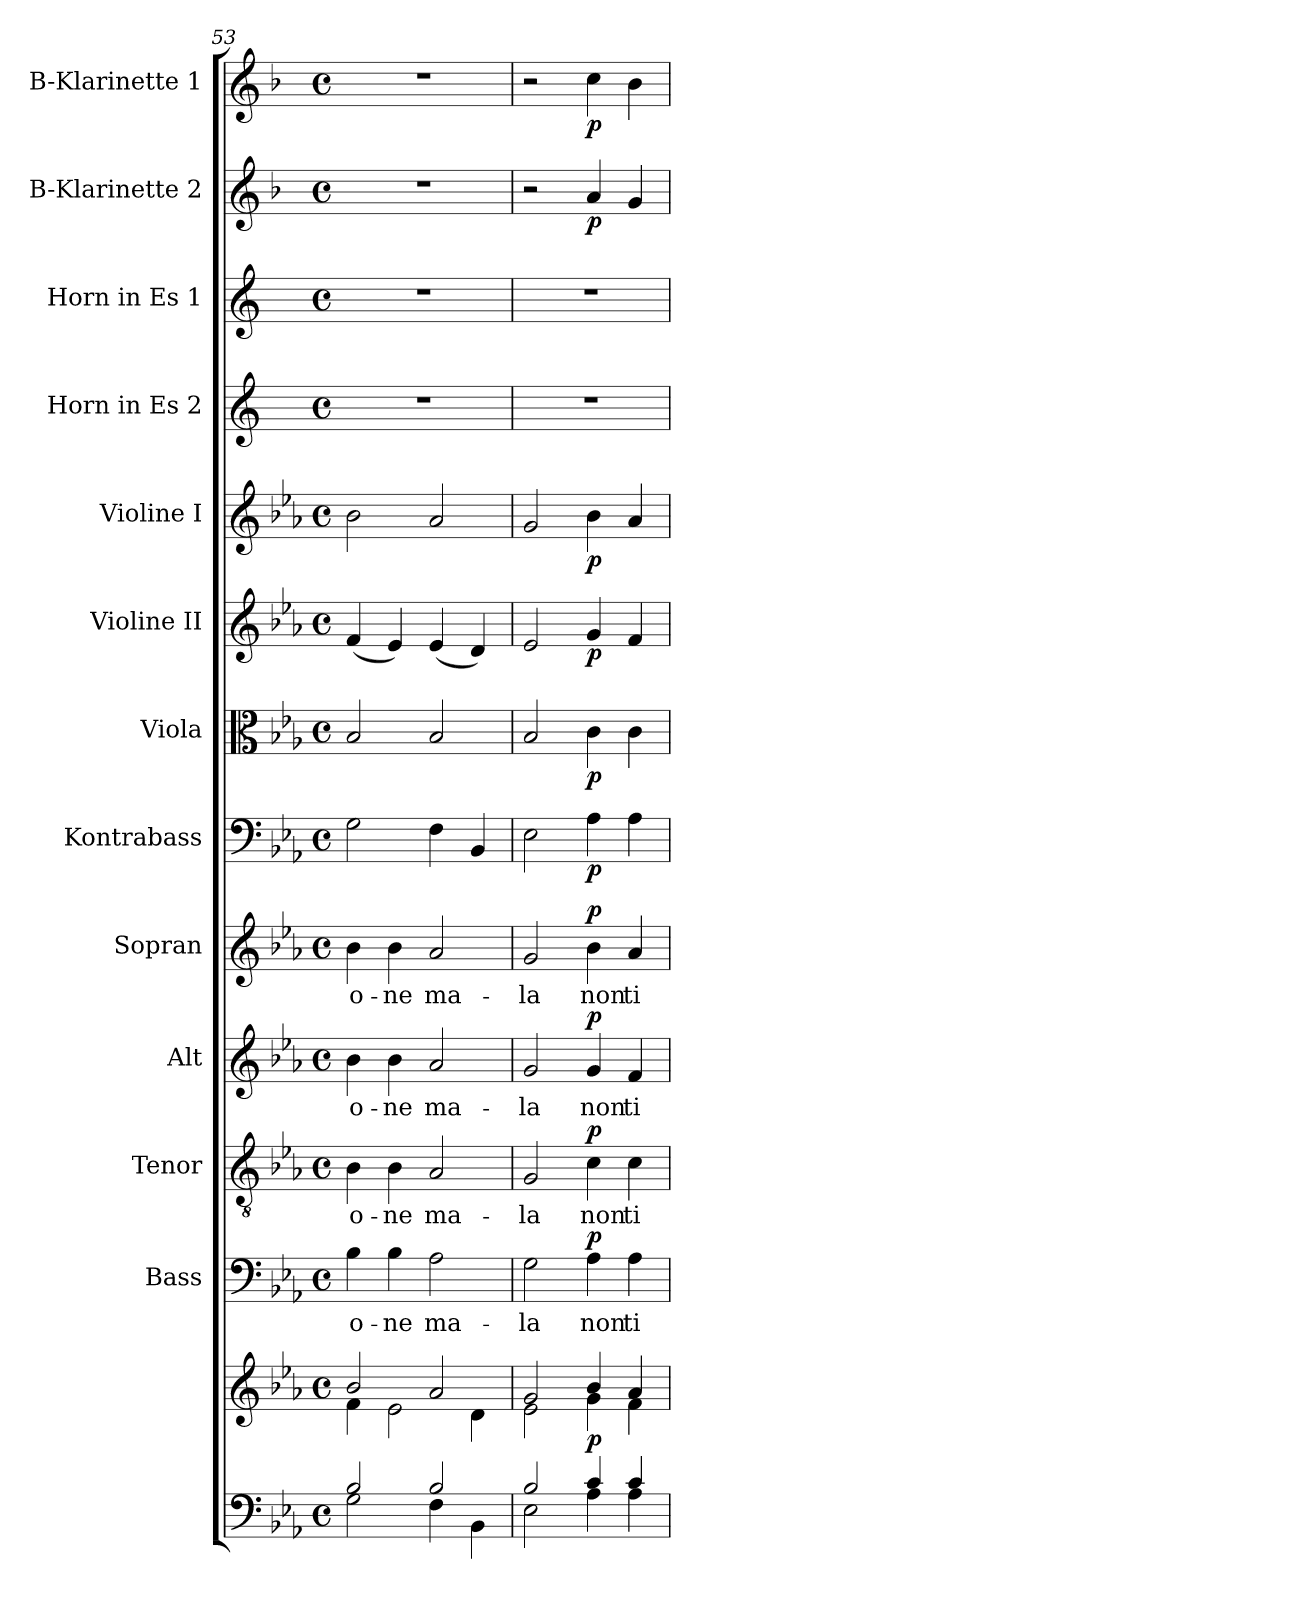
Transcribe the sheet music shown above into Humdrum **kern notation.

**kern	**kern	**dynam	**kern	**text	**dynam	**kern	**text	**dynam	**kern	**text	**dynam	**kern	**text	**dynam	**kern	**dynam	**kern	**dynam	**kern	**dynam	**kern	**dynam	**kern	**kern	**kern	**dynam	**kern	**dynam
*part13	*part13	*part13	*part12	*part12	*part12	*part11	*part11	*part11	*part10	*part10	*part10	*part9	*part9	*part9	*part8	*part8	*part7	*part7	*part6	*part6	*part5	*part5	*part4	*part3	*part2	*part2	*part1	*part1
*staff14	*staff13	*staff13/14	*staff12	*staff12	*staff12	*staff11	*staff11	*staff11	*staff10	*staff10	*staff10	*staff9	*staff9	*staff9	*staff8	*staff8	*staff7	*staff7	*staff6	*staff6	*staff5	*staff5	*staff4	*staff3	*staff2	*staff2	*staff1	*staff1
*	*	*	*I"Bass	*	*	*I"Tenor	*	*	*I"Alt	*	*	*I"Sopran	*	*	*I"Kontrabass	*	*I"Viola	*	*I"Violine II	*	*I"Violine I	*	*I"Horn in Es 2	*I"Horn in Es 1	*I"B-Klarinette 2	*	*I"B-Klarinette 1	*
*	*	*	*I'B.	*	*	*I'T.	*	*	*I'A.	*	*	*I'S.	*	*	*I'Kb.	*	*I'Vla.	*	*I'Vl. II	*	*I'Vl. I	*	*	*	*I'B Kl. 2	*	*I'B Kl. 1	*
*clefF4	*clefG2	*	*clefF4	*	*	*clefGv2	*	*	*clefG2	*	*	*clefG2	*	*	*clefF4	*	*clefC3	*	*clefG2	*	*clefG2	*	*clefG2	*clefG2	*clefG2	*	*clefG2	*
*	*	*	*	*	*	*	*	*	*	*	*	*	*	*	*ITrd7c12	*	*	*	*	*	*	*	*ITrd5c9	*ITrd5c9	*ITrd1c2	*	*ITrd1c2	*
*k[b-e-a-]	*k[b-e-a-]	*	*k[b-e-a-]	*	*	*k[b-e-a-]	*	*	*k[b-e-a-]	*	*	*k[b-e-a-]	*	*	*k[b-e-a-]	*	*k[b-e-a-]	*	*k[b-e-a-]	*	*k[b-e-a-]	*	*k[b-e-a-]	*k[b-e-a-]	*k[b-e-a-]	*	*k[b-e-a-]	*
*E-:	*E-:	*	*E-:	*	*	*E-:	*	*	*E-:	*	*	*E-:	*	*	*E-:	*	*E-:	*	*E-:	*	*E-:	*	*E-:	*E-:	*E-:	*	*E-:	*
*M4/4	*M4/4	*	*M4/4	*	*	*M4/4	*	*	*M4/4	*	*	*M4/4	*	*	*M4/4	*	*M4/4	*	*M4/4	*	*M4/4	*	*M4/4	*M4/4	*M4/4	*	*M4/4	*
*met(c)	*met(c)	*	*met(c)	*	*	*met(c)	*	*	*met(c)	*	*	*met(c)	*	*	*met(c)	*	*met(c)	*	*met(c)	*	*met(c)	*	*met(c)	*met(c)	*met(c)	*	*met(c)	*
=53	=53	=53	=53	=53	=53	=53	=53	=53	=53	=53	=53	=53	=53	=53	=53	=53	=53	=53	=53	=53	=53	=53	=53	=53	=53	=53	=53	=53
*^	*^	*	*	*	*	*	*	*	*	*	*	*	*	*	*	*	*	*	*	*	*	*	*	*	*	*	*	*
!	!	!	!	!	!	!LO:LY:b	!	!	!LO:LY:b	!	!	!LO:LY:b	!	!	!LO:LY:b	!	!	!	!	!	!	!	!	!	!	!	!	!	!	!
2B-/	2G\	2b-/	4f\	.	4B-\	-o-	.	4B-\	-o-	.	4b-\	-o-	.	4b-\	-o-	.	2GG\	.	2B-/	.	(<4f/	.	2b-\	.	1r	1r	1r	.	1r	.
!	!	!	!	!	!	!LO:LY:b	!	!	!LO:LY:b	!	!	!LO:LY:b	!	!	!LO:LY:b	!	!	!	!	!	!	!	!	!	!	!	!	!	!	!
.	.	.	2e-\	.	4B-\	-ne	.	4B-\	-ne	.	4b-\	-ne	.	4b-\	-ne	.	.	.	.	.	4e-/)	.	.	.	.	.	.	.	.	.
!	!	!	!	!	!	!LO:LY:b	!	!	!LO:LY:b	!	!	!LO:LY:b	!	!	!LO:LY:b	!	!	!	!	!	!	!	!	!	!	!	!	!	!	!
2B-/	4F\	2a-/	.	.	2A-\	ma-	.	2A-/	ma-	.	2a-/	ma-	.	2a-/	ma-	.	4FF\	.	2B-/	.	(<4e-/	.	2a-/	.	.	.	.	.	.	.
.	4BB-\	.	4d\	.	.	.	.	.	.	.	.	.	.	.	.	.	4BBB-/	.	.	.	4d/)	.	.	.	.	.	.	.	.	.
=54	=54	=54	=54	=54	=54	=54	=54	=54	=54	=54	=54	=54	=54	=54	=54	=54	=54	=54	=54	=54	=54	=54	=54	=54	=54	=54	=54	=54	=54	=54
!	!	!	!	!	!	!LO:LY:b	!	!	!LO:LY:b	!	!	!LO:LY:b	!	!	!LO:LY:b	!	!	!	!	!	!	!	!	!	!	!	!	!	!	!
2B-/	2E-\	2g/	2e-\	.	2G\	-la	.	2G/	-la	.	2g/	-la	.	2g/	-la	.	2EE-\	.	2B-/	.	2e-/	.	2g/	.	1r	1r	2r	.	2r	.
!	!	!	!	!LO:DY:b	!	!LO:LY:b	!LO:DY:a	!	!LO:LY:b	!LO:DY:a	!	!LO:LY:b	!LO:DY:a	!	!LO:LY:b	!LO:DY:a	!	!LO:DY:b	!	!LO:DY:b	!	!LO:DY:b	!	!LO:DY:b	!	!	!	!LO:DY:b	!	!LO:DY:b
4c/	4A-\	4b-/	4g\	p	4A-\	non	p	4c\	non	p	4g/	non	p	4b-\	non	p	4AA-\	p	4c\	p	4g/	p	4b-\	p	.	.	4g/	p	4b-\	p
!	!	!	!	!	!	!LO:LY:b	!	!	!LO:LY:b	!	!	!LO:LY:b	!	!	!LO:LY:b	!	!	!	!	!	!	!	!	!	!	!	!	!	!	!
4c/	4A-\	4a-/	4f\	.	4A-\	ti-	.	4c\	ti-	.	4f/	ti-	.	4a-/	ti-	.	4AA-\	.	4c\	.	4f/	.	4a-/	.	.	.	4f/	.	4a-\	.
*v	*v	*	*	*	*	*	*	*	*	*	*	*	*	*	*	*	*	*	*	*	*	*	*	*	*	*	*	*	*	*
*	*v	*v	*	*	*	*	*	*	*	*	*	*	*	*	*	*	*	*	*	*	*	*	*	*	*	*	*	*	*
=	=	=	=	=	=	=	=	=	=	=	=	=	=	=	=	=	=	=	=	=	=	=	=	=	=	=	=	=
*-	*-	*-	*-	*-	*-	*-	*-	*-	*-	*-	*-	*-	*-	*-	*-	*-	*-	*-	*-	*-	*-	*-	*-	*-	*-	*-	*-	*-
